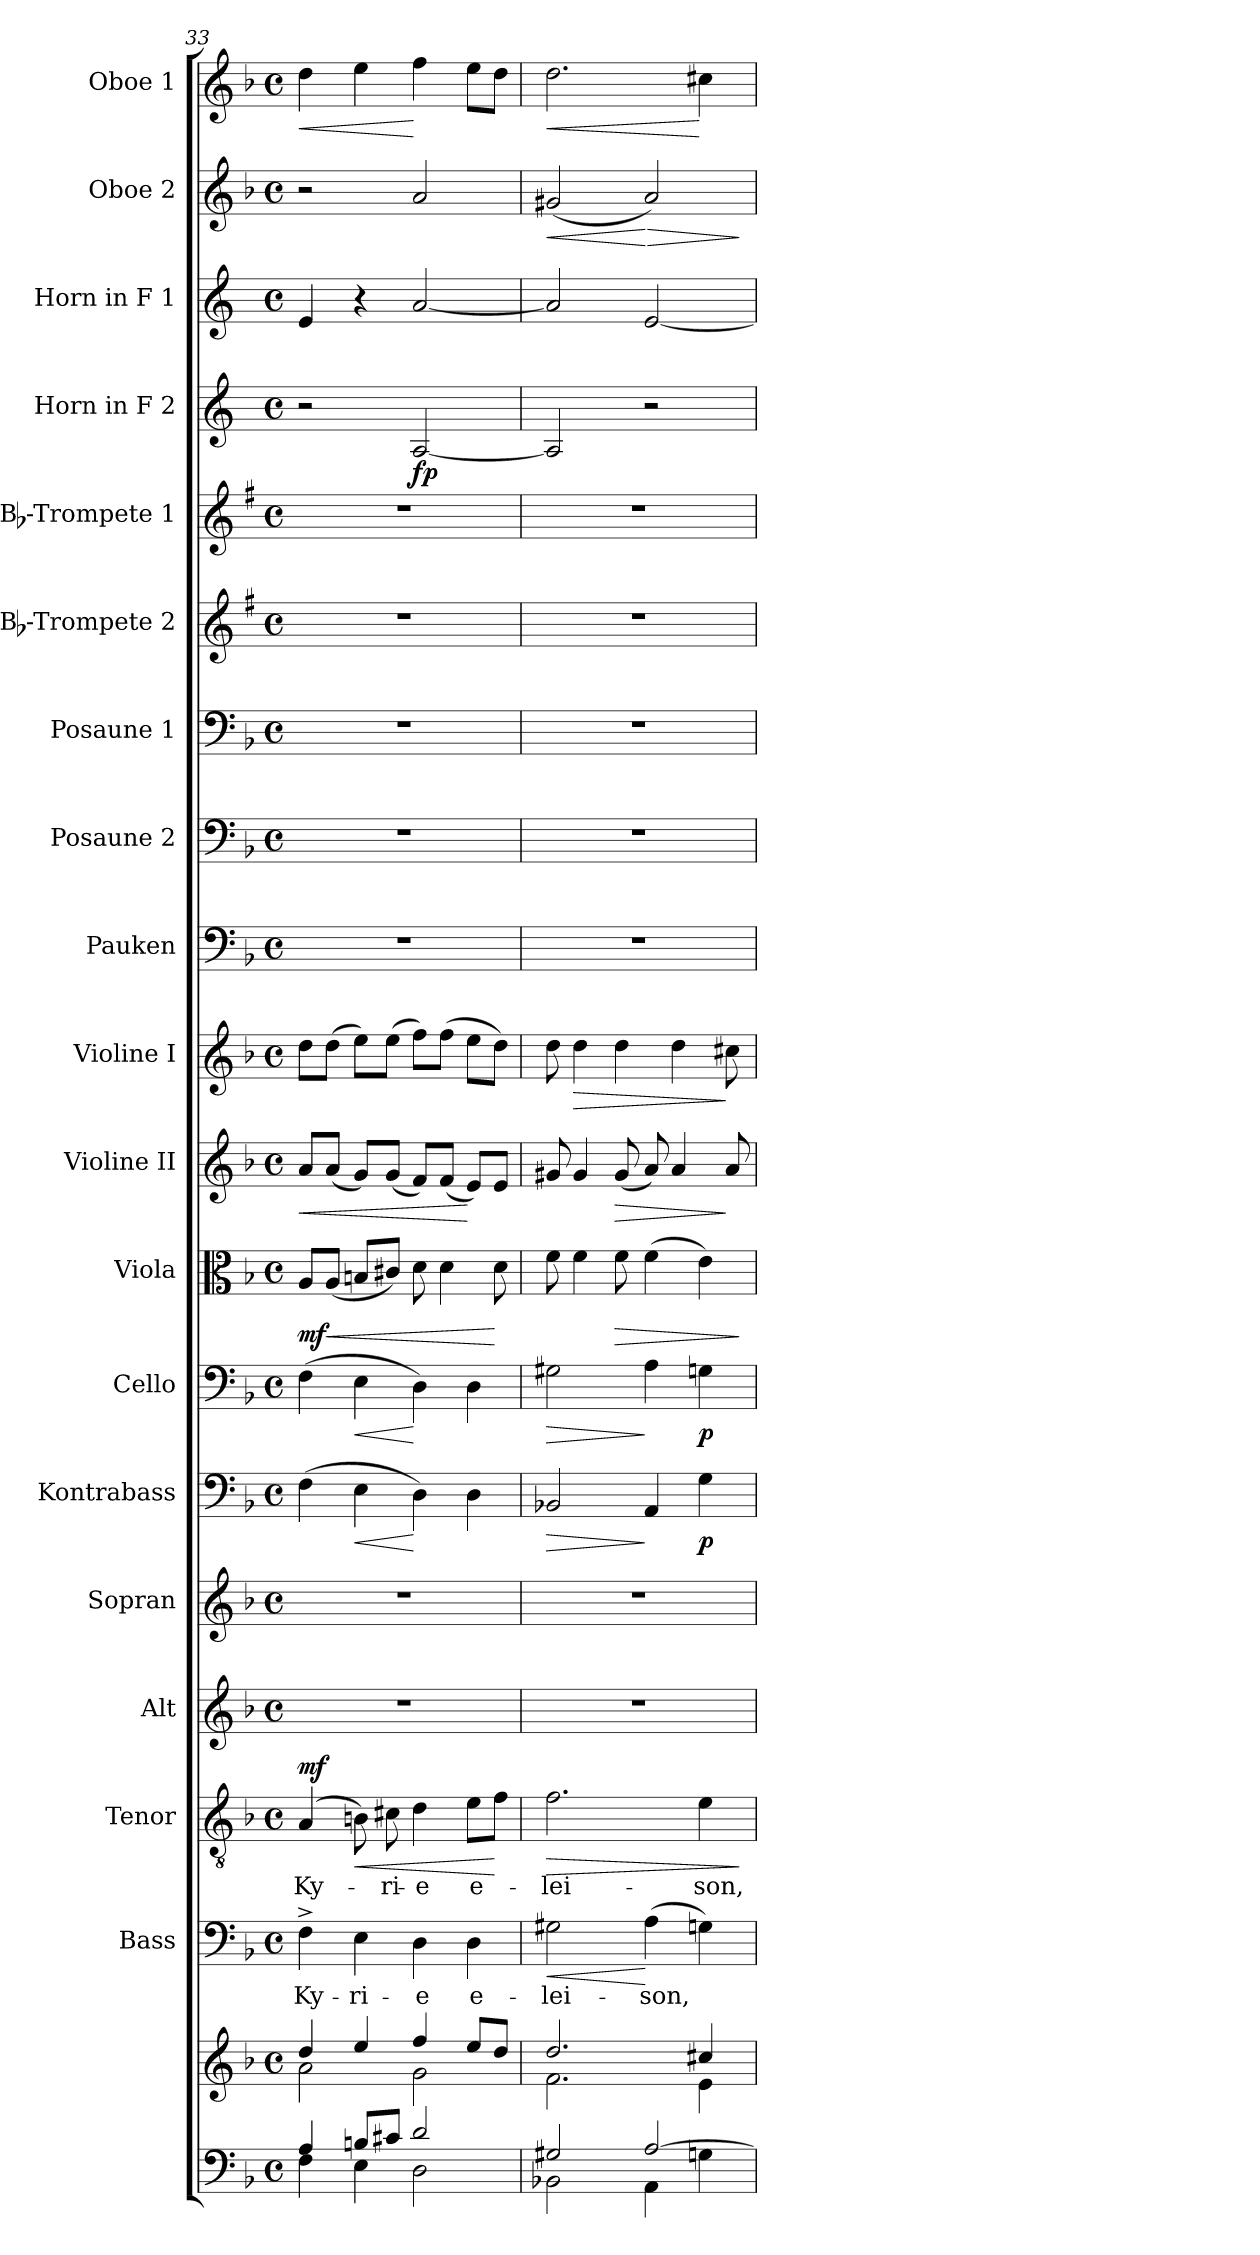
**kern	**kern	**kern	**text	**dynam	**kern	**text	**dynam	**kern	**kern	**kern	**dynam	**kern	**dynam	**kern	**dynam	**kern	**dynam	**kern	**dynam	**kern	**kern	**kern	**kern	**kern	**kern	**dynam	**kern	**kern	**dynam	**kern	**dynam
*part19	*part19	*part18	*part18	*part18	*part17	*part17	*part17	*part16	*part15	*part14	*part14	*part13	*part13	*part12	*part12	*part11	*part11	*part10	*part10	*part9	*part8	*part7	*part6	*part5	*part4	*part4	*part3	*part2	*part2	*part1	*part1
*staff20	*staff19	*staff18	*staff18	*staff18	*staff17	*staff17	*staff17	*staff16	*staff15	*staff14	*staff14	*staff13	*staff13	*staff12	*staff12	*staff11	*staff11	*staff10	*staff10	*staff9	*staff8	*staff7	*staff6	*staff5	*staff4	*staff4	*staff3	*staff2	*staff2	*staff1	*staff1
*	*	*I"Bass	*	*	*I"Tenor	*	*	*I"Alt	*I"Sopran	*I"Kontrabass	*	*I"Cello	*	*I"Viola	*	*I"Violine II	*	*I"Violine I	*	*I"Pauken	*I"Posaune 2	*I"Posaune 1	*I"Bb-Trompete 2	*I"Bb-Trompete 1	*I"Horn in F 2	*	*I"Horn in F 1	*I"Oboe 2	*	*I"Oboe 1	*
*	*	*I'B.	*	*	*I'T.	*	*	*I'A.	*I'S.	*I'Kb.	*	*	*	*I'Vla.	*	*I'Vl. II	*	*I'Vl. I	*	*I'Pk.	*I'Pos. 2	*I'Pos. 1	*I'Bb Trp. 2	*I'Bb Trp. 1	*	*	*	*I'Ob. 2	*	*I'Ob. 1	*
*clefF4	*clefG2	*clefF4	*	*	*clefGv2	*	*	*clefG2	*clefG2	*clefF4	*	*clefF4	*	*clefC3	*	*clefG2	*	*clefG2	*	*clefF4	*clefF4	*clefF4	*clefG2	*clefG2	*clefG2	*	*clefG2	*clefG2	*	*clefG2	*
*	*	*	*	*	*	*	*	*	*	*ITrd7c12	*	*	*	*	*	*	*	*	*	*	*	*	*ITrd1c2	*ITrd1c2	*ITrd4c7	*	*ITrd4c7	*	*	*	*
*k[b-]	*k[b-]	*k[b-]	*	*	*k[b-]	*	*	*k[b-]	*k[b-]	*k[b-]	*	*k[b-]	*	*k[b-]	*	*k[b-]	*	*k[b-]	*	*k[b-]	*k[b-]	*k[b-]	*k[b-]	*k[b-]	*k[b-]	*	*k[b-]	*k[b-]	*	*k[b-]	*
*F:	*F:	*F:	*	*	*F:	*	*	*F:	*F:	*F:	*	*F:	*	*F:	*	*F:	*	*F:	*	*F:	*F:	*F:	*F:	*F:	*F:	*	*F:	*F:	*	*F:	*
*M4/4	*M4/4	*M4/4	*	*	*M4/4	*	*	*M4/4	*M4/4	*M4/4	*	*M4/4	*	*M4/4	*	*M4/4	*	*M4/4	*	*M4/4	*M4/4	*M4/4	*M4/4	*M4/4	*M4/4	*	*M4/4	*M4/4	*	*M4/4	*
*met(c)	*met(c)	*met(c)	*	*	*met(c)	*	*	*met(c)	*met(c)	*met(c)	*	*met(c)	*	*met(c)	*	*met(c)	*	*met(c)	*	*met(c)	*met(c)	*met(c)	*met(c)	*met(c)	*met(c)	*	*met(c)	*met(c)	*	*met(c)	*
=33	=33	=33	=33	=33	=33	=33	=33	=33	=33	=33	=33	=33	=33	=33	=33	=33	=33	=33	=33	=33	=33	=33	=33	=33	=33	=33	=33	=33	=33	=33	=33
*^	*^	*	*	*	*	*	*	*	*	*	*	*	*	*	*	*	*	*	*	*	*	*	*	*	*	*	*	*	*	*	*
!	!	!	!	!	!LO:LY:b	!	!	!LO:LY:b	!LO:DY:a	!	!	!	!	!	!	!	!LO:DY:b	!	!LO:HP:b	!	!	!	!	!	!	!	!	!	!	!	!	!	!LO:HP:b
4A/	4F\	4dd/	2a\	4F^>\	Ky-	.	(4A/	Ky-	mf	1r	1r	(>4FF\	.	(>4F\	.	8A/L	mf	8a/L	<	8dd\L	.	1r	1r	1r	1r	1r	2r	.	4A/	2r	.	4dd\	<
!	!	!	!	!	!	!	!	!	!	!	!	!	!	!	!	!	!LO:HP:b	!	!	!	!	!	!	!	!	!	!	!	!	!	!	!	!
.	.	.	.	.	.	.	.	.	.	.	.	.	.	.	.	(<8A/J	<	(<8a/J	.	(>8dd\J	.	.	.	.	.	.	.	.	.	.	.	.	.
!	!	!	!	!	!LO:LY:b	!	!	!	!LO:HP:b	!	!	!	!LO:HP:b	!	!LO:HP:b	!	!	!	!	!	!	!	!	!	!	!	!	!	!	!	!	!	!
8Bn/L	4E\	4ee/	.	4E\	-ri-	.	8Bn\)	.	<	.	.	4EE\	<	4E\	<	8Bn/L	.	8g/L)	.	8ee\L)	.	.	.	.	.	.	.	.	4r	.	.	4ee\	.
!	!	!	!	!	!	!	!	!LO:LY:b	!	!	!	!	!	!	!	!	!	!	!	!	!	!	!	!	!	!	!	!	!	!	!	!	!
8c#X/J	.	.	.	.	.	.	8c#X\	-ri-	.	.	.	.	.	.	.	8c#X/J)	.	(<8g/J	.	(>8ee\J	.	.	.	.	.	.	.	.	.	.	.	.	.
!	!	!	!	!	!LO:LY:b	!	!	!LO:LY:b	!	!	!	!	!	!	!	!	!	!	!	!	!	!	!	!	!	!	!	!LO:DY:b	!	!	!	!	!
2d/	2D\	4ff/	2g\	4D\	-e	.	4d\	-e	.	.	.	4DD\)	[	4D\)	[	8d\	.	8f/L)	.	8ff\L)	.	.	.	.	.	.	[2D/	fp	[2d/	2a/	.	4ff\	[
.	.	.	.	.	.	.	.	.	.	.	.	.	.	.	.	4d\	.	(<8f/J	.	(>8ff\J	.	.	.	.	.	.	.	.	.	.	.	.	.
!	!	!	!	!	!LO:LY:b	!	!	!LO:LY:b	!	!	!	!	!	!	!	!	!	!	!	!	!	!	!	!	!	!	!	!	!	!	!	!	!
.	.	8ee/L	.	4D\	e-	.	8e\L	e-	.	.	.	4DD\	.	4D\	.	.	.	8e/L)	[	8ee\L	.	.	.	.	.	.	.	.	.	.	.	8ee\L	.
.	.	8dd/J	.	.	.	.	8f\J	.	[	.	.	.	.	.	.	8d\	[	8e/J	.	8dd\J)	.	.	.	.	.	.	.	.	.	.	.	8dd\J	.
=34	=34	=34	=34	=34	=34	=34	=34	=34	=34	=34	=34	=34	=34	=34	=34	=34	=34	=34	=34	=34	=34	=34	=34	=34	=34	=34	=34	=34	=34	=34	=34	=34	=34
!	!	!	!	!	!LO:LY:b	!LO:HP:b	!	!	!	!	!	!	!	!	!	!	!	!	!	!	!	!	!	!	!	!	!	!	!	!	!	!	!
!	!	!	!	!	!	!LO:HP:n=1:b	!	!LO:LY:b	!LO:HP:b	!	!	!	!LO:HP:b	!	!LO:HP:b	!	!	!	!	!	!	!	!	!	!	!	!	!	!	!	!LO:HP:b	!	!LO:HP:b
!	!	!	!	!	!	!	!	!	!	!	!	!	!	!	!	!	!	!	!	!	!	!	!	!	!	!	!	!	!	!	!	!	!LO:HP:n=1:b
2G#X/	2BB-X\	2.dd/	2.f\	2G#X\	-lei-	< >	2.f\	-lei-	>	1r	1r	2BBB-X/	>	2G#X\	>	8f\	.	8g#X/	.	8dd\	.	1r	1r	1r	1r	1r	2D/]	.	2d/]	(<2g#X/	<	2.dd\	< >
!	!	!	!	!	!	!	!	!	!	!	!	!	!	!	!	!	!	!	!	!	!LO:HP:b	!	!	!	!	!	!	!	!	!	!	!	!
.	.	.	.	.	.	.	.	.	.	.	.	.	.	.	.	4f\	.	4g#/	.	4dd\	>	.	.	.	.	.	.	.	.	.	.	.	.
!	!	!	!	!	!	!	!	!	!	!	!	!	!	!	!	!	!LO:HP:b	!	!LO:HP:b	!	!	!	!	!	!	!	!	!	!	!	!	!	!
.	.	.	.	.	.	.	.	.	.	.	.	.	.	.	.	8f\	>	(<8g#/	>	4dd\	.	.	.	.	.	.	.	.	.	.	.	.	.
!	!	!	!	!	!LO:LY:b	!	!	!	!	!	!	!	!	!	!	!	!	!	!	!	!	!	!	!	!	!	!	!	!	!	!LO:HP:n=1:b	!	!
[>2A/	4AA\	.	.	(>4A\	-son,	[	.	.	.	.	.	4AAA/	]	4A\	]	(>4f\	.	8a/)	.	.	.	.	.	.	.	.	2r	.	[2A/	2a/)	[ >	.	.
.	.	.	.	.	.	.	.	.	.	.	.	.	.	.	.	.	.	4a/	.	4dd\	.	.	.	.	.	.	.	.	.	.	.	.	.
!	!	!	!	!	!	!	!	!LO:LY:b	!	!	!	!	!LO:DY:b	!	!LO:DY:b	!	!	!	!	!	!	!	!	!	!	!	!	!	!	!	!	!	!
.	4Gn\	4cc#X/	4e\	4Gn\)	.	]	4e\	-son,	.	.	.	4GG\	p	4Gn\	p	4e\)	.	.	.	.	.	.	.	.	.	.	.	.	.	.	.	4cc#X\	[
.	.	.	.	.	.	.	.	.	.	.	.	.	.	.	.	.	.	8a/	]	8cc#X\	]	.	.	.	.	.	.	.	.	.	.	.	.
*v	*v	*	*	*	*	*	*	*	*	*	*	*	*	*	*	*	*	*	*	*	*	*	*	*	*	*	*	*	*	*	*	*	*
*	*v	*v	*	*	*	*	*	*	*	*	*	*	*	*	*	*	*	*	*	*	*	*	*	*	*	*	*	*	*	*	*	*
.	.	.	.	.	.	.	]	.	.	.	.	.	.	.	]	.	.	.	.	.	.	.	.	.	.	.	.	.	]	.	]
=	=	=	=	=	=	=	=	=	=	=	=	=	=	=	=	=	=	=	=	=	=	=	=	=	=	=	=	=	=	=	=
*-	*-	*-	*-	*-	*-	*-	*-	*-	*-	*-	*-	*-	*-	*-	*-	*-	*-	*-	*-	*-	*-	*-	*-	*-	*-	*-	*-	*-	*-	*-	*-
